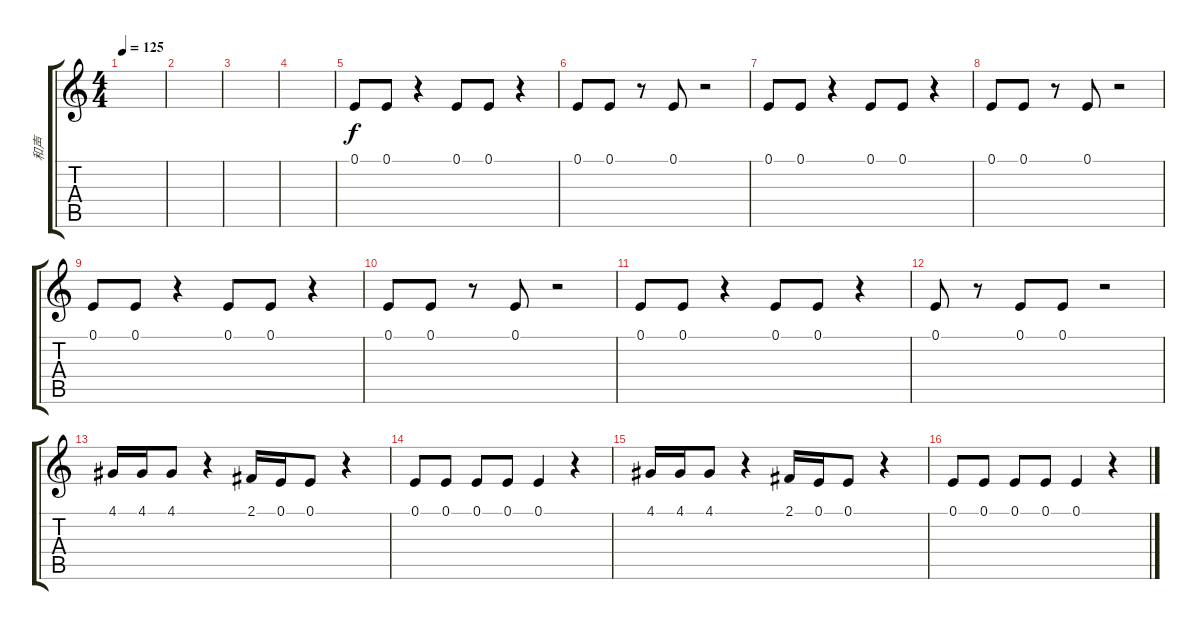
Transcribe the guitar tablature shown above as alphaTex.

\track ("和声" "和声") {instrument synthvoice}
\staff {score tabs}
\tuning (E4 B3 G3 D3 A2 E2) {hide}
\ts (4 4)
\tempo 125
\clef g2
\ks c
|
|
|
|
0.1.8 0.1.8 r.4 0.1.8 0.1.8 r.4 |
0.1.8 0.1.8 r.8 0.1.8 r.2 |
0.1.8 0.1.8 r.4 0.1.8 0.1.8 r.4 |
0.1.8 0.1.8 r.8 0.1.8 r.2 |
0.1.8 0.1.8 r.4 0.1.8 0.1.8 r.4 |
0.1.8 0.1.8 r.8 0.1.8 r.2 |
0.1.8 0.1.8 r.4 0.1.8 0.1.8 r.4 |
0.1.8 r.8 0.1.8 0.1.8 r.2 |
4.1.16 4.1.16 4.1.8 r.4 2.1.16 0.1.16 0.1.8 r.4 |
0.1.8 0.1.8 0.1.8 0.1.8 0.1.4 r.4 |
4.1.16 4.1.16 4.1.8 r.4 2.1.16 0.1.16 0.1.8 r.4 |
0.1.8 0.1.8 0.1.8 0.1.8 0.1.4 r.4
